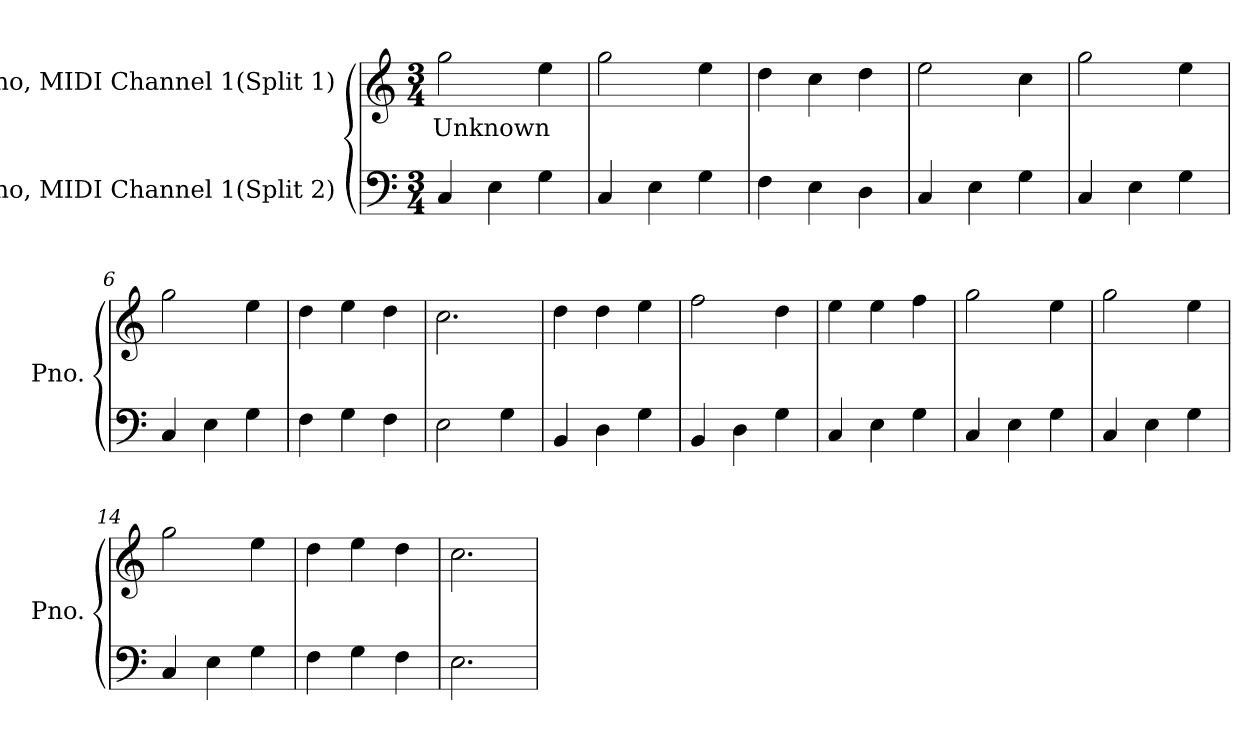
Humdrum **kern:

**kern	**kern	**text
*part2	*part1	*part1
*staff2	*staff1	*staff1
*I"Piano, MIDI Channel 1(Split 2)	*I"Piano, MIDI Channel 1(Split 1)	*
*I'Pno.	*I'Pno.	*
*clefF4	*clefG2	*
*k[]	*k[]	*
*M3/4	*M3/4	*
*MM95	*MM95	*
=1	=1	=1
!	!	!LO:LY:b
4C/	2gg\	Unknown
4E\	.	.
4G\	4ee\	.
=2	=2	=2
4C/	2gg\	.
4E\	.	.
4G\	4ee\	.
=3	=3	=3
4F\	4dd\	.
4E\	4cc\	.
4D\	4dd\	.
=4	=4	=4
4C/	2ee\	.
4E\	.	.
4G\	4cc\	.
=5	=5	=5
4C/	2gg\	.
4E\	.	.
4G\	4ee\	.
=6	=6	=6
4C/	2gg\	.
4E\	.	.
4G\	4ee\	.
!!LO:LB:g=z
=7	=7	=7
4F\	4dd\	.
4G\	4ee\	.
4F\	4dd\	.
=8	=8	=8
2E\	2.cc\	.
4G\	.	.
=9	=9	=9
4BB/	4dd\	.
4D\	4dd\	.
4G\	4ee\	.
=10	=10	=10
4BB/	2ff\	.
4D\	.	.
4G\	4dd\	.
=11	=11	=11
4C/	4ee\	.
4E\	4ee\	.
4G\	4ff\	.
=12	=12	=12
4C/	2gg\	.
4E\	.	.
4G\	4ee\	.
=13	=13	=13
4C/	2gg\	.
4E\	.	.
4G\	4ee\	.
=14	=14	=14
4C/	2gg\	.
4E\	.	.
4G\	4ee\	.
=15	=15	=15
4F\	4dd\	.
4G\	4ee\	.
4F\	4dd\	.
=16	=16	=16
2.E\	2.cc\	.
=	=	=
*-	*-	*-
